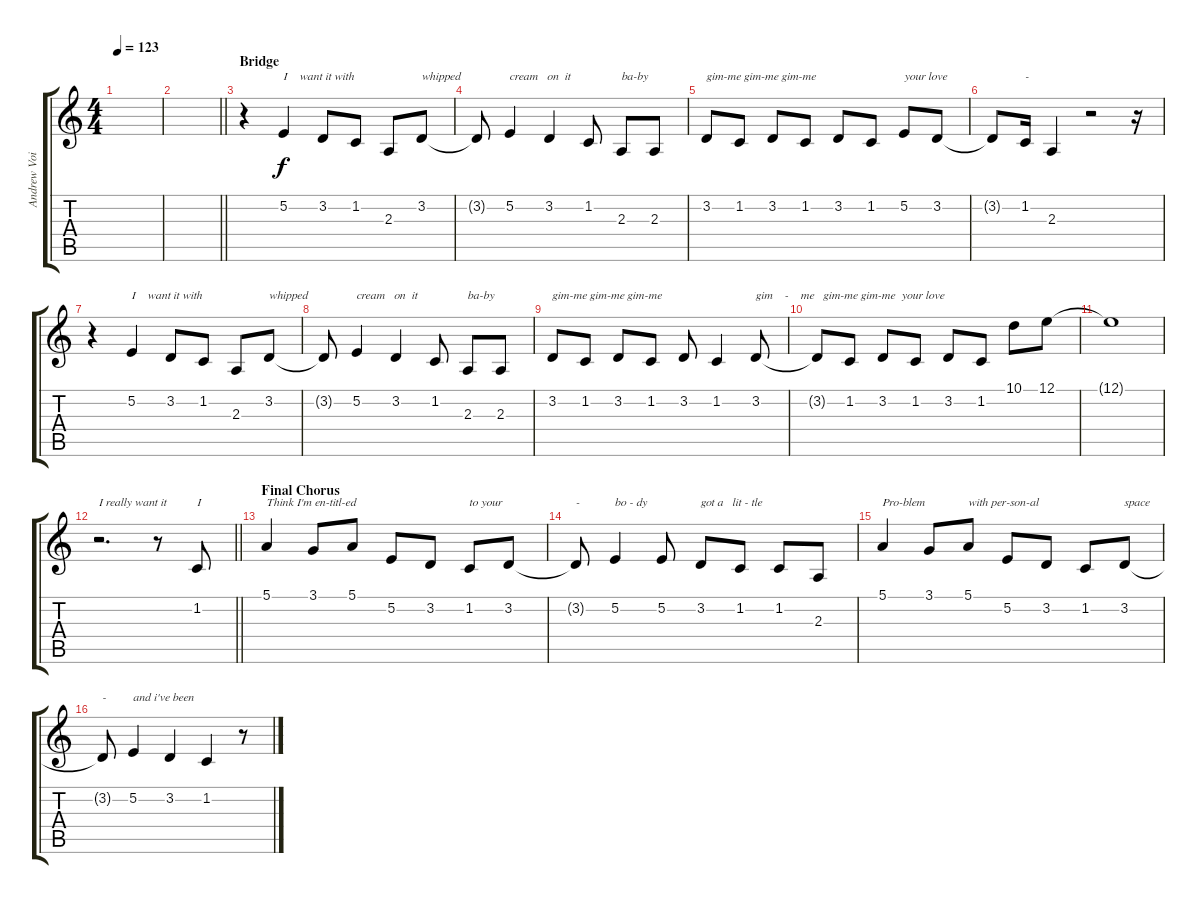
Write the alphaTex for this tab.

\track ("Andrew Voice" "Andrew Voi") {instrument synthvoice}
\staff {score tabs}
\tuning (E4 B3 G3 D3 A2 E2) {hide}
\ts (4 4)
\tempo 123
\clef g2
\ks c
|
\barLineRight lightlight
|
\section ("" "Bridge")
r.4 5.2.4{txt "I    want it with"} 3.2.8 1.2.8 2.3.8 3.2.8{txt "whipped"} |
3.2{t}.8 5.2.4{txt "cream   on  it"} 3.2.4 1.2.8 2.3.8{txt "ba-by"} 2.3.8 |
3.2.8{txt "gim-me gim-me gim-me"} 1.2.8 3.2.8 1.2.8 3.2.8 1.2.8 5.2.8{txt "your love"} 3.2.8 |
3.2{t}.8 1.2.16{txt "-"} 2.3.4 r.2 r.16 |
r.4 5.2.4{txt "I    want it with"} 3.2.8 1.2.8 2.3.8 3.2.8{txt "whipped"} |
3.2{t}.8 5.2.4{txt "cream   on  it"} 3.2.4 1.2.8 2.3.8{txt "ba-by"} 2.3.8 |
3.2.8{txt "gim-me gim-me gim-me"} 1.2.8 3.2.8 1.2.8 3.2.8 1.2.4 3.2.8{txt "gim    -    me   gim-me gim-me  your love"} |
3.2{t}.8 1.2.8 3.2.8 1.2.8 3.2.8 1.2.8 10.1.8 12.1.8 |
12.1{t}.1 |
\barLineRight lightlight
r.2{d txt "I really want it"} r.8 1.2.8{txt "I"} |
\section ("" "Final Chorus")
5.1.4{txt "Think I'm en-titl-ed"} 3.1.8 5.1.8 5.2.8 3.2.8 1.2.8{txt "to your"} 3.2.8 |
3.2{t}.8{txt "-"} 5.2.4{txt "bo - dy"} 5.2.8 3.2.8{txt "got a   lit - tle"} 1.2.8 1.2.8 2.3.8 |
5.1.4{txt "Pro-blem"} 3.1.8 5.1.8{txt "with per-son-al"} 5.2.8 3.2.8 1.2.8 3.2.8{txt "space"} |
3.2{t}.8{txt "-"} 5.2.4{txt "and i've been"} 3.2.4 1.2.4 r.8
